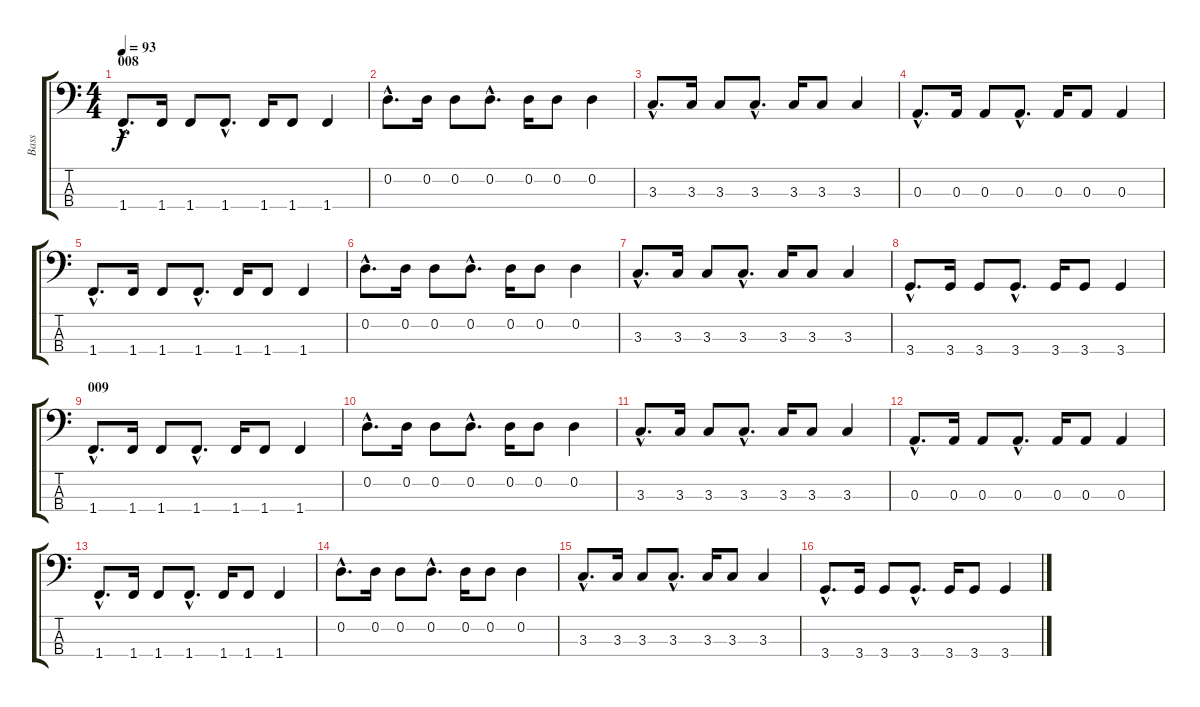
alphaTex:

\track ("Bass" "Bass") {instrument electricbassfinger}
\staff {score tabs}
\tuning (G2 D2 A1 E1) {hide}
\ts (4 4)
\section ("" "008")
\tempo 93
\clef f4
\ks c
1.4{hac}.8{d dy f} 1.4.16 1.4.8 1.4{hac}.8{d} 1.4.16 1.4.8 1.4.4 |
0.2{hac}.8{d} 0.2.16 0.2.8 0.2{hac}.8{d} 0.2.16 0.2.8 0.2.4 |
3.3{hac}.8{d} 3.3.16 3.3.8 3.3{hac}.8{d} 3.3.16 3.3.8 3.3.4 |
0.3{hac}.8{d} 0.3.16 0.3.8 0.3{hac}.8{d} 0.3.16 0.3.8 0.3.4 |
1.4{hac}.8{d} 1.4.16 1.4.8 1.4{hac}.8{d} 1.4.16 1.4.8 1.4.4 |
0.2{hac}.8{d} 0.2.16 0.2.8 0.2{hac}.8{d} 0.2.16 0.2.8 0.2.4 |
3.3{hac}.8{d} 3.3.16 3.3.8 3.3{hac}.8{d} 3.3.16 3.3.8 3.3.4 |
3.4{hac}.8{d} 3.4.16 3.4.8 3.4{hac}.8{d} 3.4.16 3.4.8 3.4.4 |
\section ("" "009")
1.4{hac}.8{d} 1.4.16 1.4.8 1.4{hac}.8{d} 1.4.16 1.4.8 1.4.4 |
0.2{hac}.8{d} 0.2.16 0.2.8 0.2{hac}.8{d} 0.2.16 0.2.8 0.2.4 |
3.3{hac}.8{d} 3.3.16 3.3.8 3.3{hac}.8{d} 3.3.16 3.3.8 3.3.4 |
0.3{hac}.8{d} 0.3.16 0.3.8 0.3{hac}.8{d} 0.3.16 0.3.8 0.3.4 |
1.4{hac}.8{d} 1.4.16 1.4.8 1.4{hac}.8{d} 1.4.16 1.4.8 1.4.4 |
0.2{hac}.8{d} 0.2.16 0.2.8 0.2{hac}.8{d} 0.2.16 0.2.8 0.2.4 |
3.3{hac}.8{d} 3.3.16 3.3.8 3.3{hac}.8{d} 3.3.16 3.3.8 3.3.4 |
3.4{hac}.8{d} 3.4.16 3.4.8 3.4{hac}.8{d} 3.4.16 3.4.8 3.4.4
